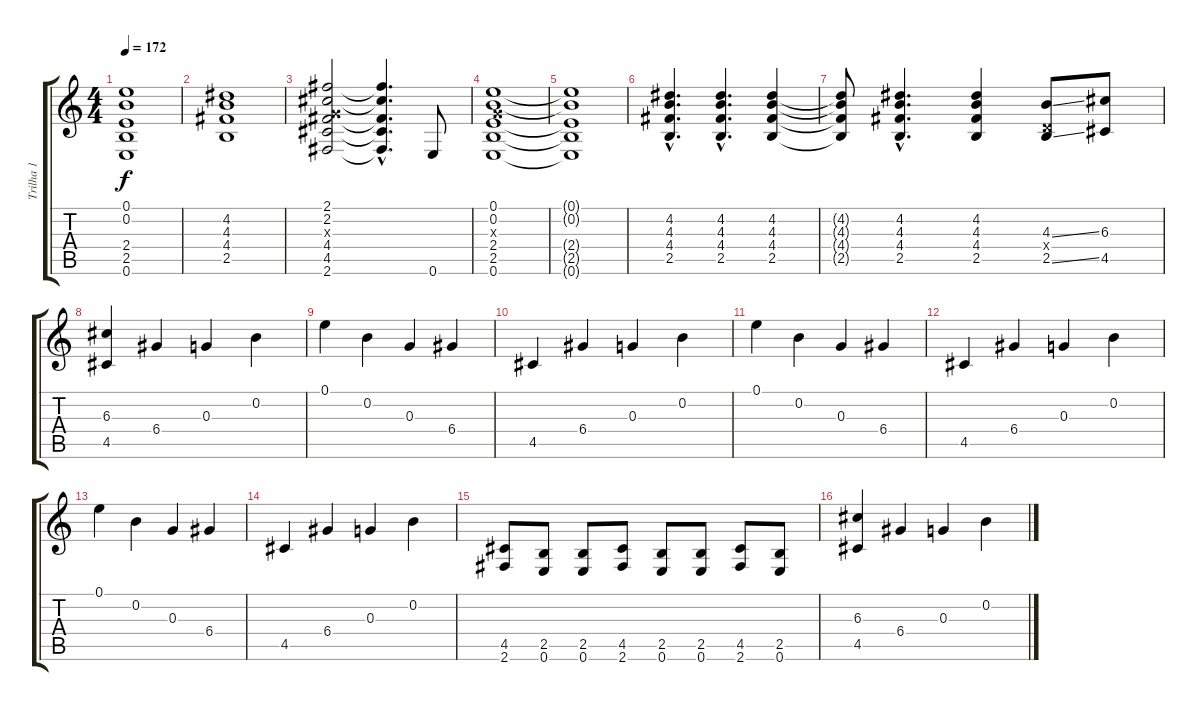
\track ("Trilha 1" "Trilha 1") {instrument distortionguitar}
\staff {score tabs}
\tuning (E4 B3 G3 D3 A2 E2) {hide}
\ts (4 4)
\tempo 172
\clef g2
\ks c
(0.1{t} 0.2{t} 2.4{t} 2.5{t} 0.6{t}).1{dy f} |
(4.2 4.3 4.4 2.5).1 |
(2.1 2.2 0.3{x} 4.4 4.5 2.6).2 (2.1{hac t} 2.2{hac t} 4.4{hac t} 4.5{hac t} 2.6{hac t}).4{d} 0.6.8 |
(0.1 0.2 0.3{x} 2.4 2.5 0.6).1 |
(0.1{t} 0.2{t} 2.4{t} 2.5{t} 0.6{t}).1 |
(4.2{hac} 4.3{hac} 4.4{hac} 2.5{hac}).4{d} (4.2{hac} 4.3{hac} 4.4{hac} 2.5{hac}).4{d} (4.2 4.3 4.4 2.5).4 |
(4.2{t} 4.3{t} 4.4{t} 2.5{t}).8 (4.2{hac} 4.3{hac} 4.4{hac} 2.5{hac}).4{d} (4.2 4.3 4.4 2.5).4 (4.3{ss} 0.4{x} 2.5{ss}).8 (6.3 4.5).8 |
(6.3 4.5).4 6.4.4 0.3.4 0.2.4 |
0.1.4 0.2.4 0.3.4 6.4.4 |
4.5.4 6.4.4 0.3.4 0.2.4 |
0.1.4 0.2.4 0.3.4 6.4.4 |
4.5.4 6.4.4 0.3.4 0.2.4 |
0.1.4 0.2.4 0.3.4 6.4.4 |
4.5.4 6.4.4 0.3.4 0.2.4 |
(4.5 2.6).8 (2.5 0.6).8 (2.5 0.6).8 (4.5 2.6).8 (2.5 0.6).8 (2.5 0.6).8 (4.5 2.6).8 (2.5 0.6).8 |
(6.3 4.5).4 6.4.4 0.3.4 0.2.4
